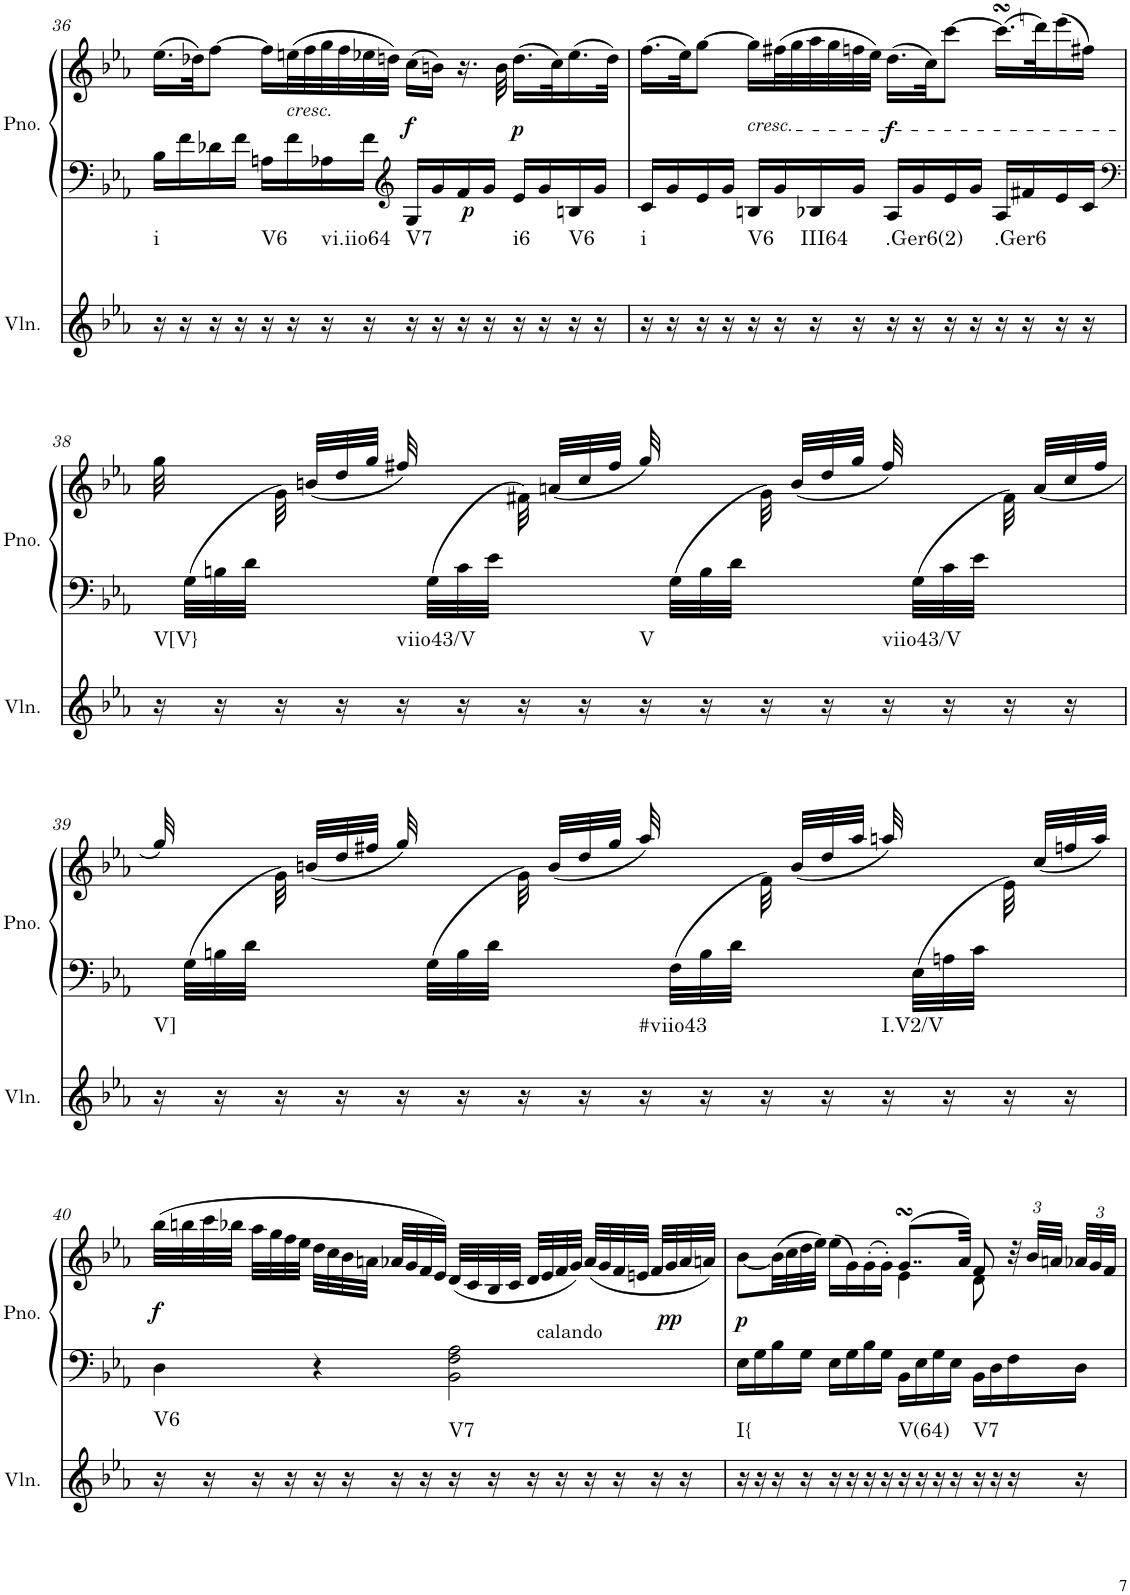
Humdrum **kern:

**kern	**harte	**kern	**kern	**dynam
*part2	*part2	*part1	*part1	*part1
*staff3	*	*staff2	*staff1	*staff1/2
*I"Violin	*	*I"Piano	*	*
*I'Vln.	*	*I'Pno.	*	*
!!LO:PB:g=z
*clefG2	*	*clefF4	*clefG2	*
*k[b-e-a-]	*	*k[b-e-a-]	*k[b-e-a-]	*
*M4/4	*	*M4/4	*M4/4	*
*met(c)	*	*met(c)	*met(c)	*
=36	=36	=36	=36	=36
!	!LO:H:kt=i	!	!	!
16r	N	16B-\LL	(16.ee-\LL	.
16r	.	16f\	.	.
.	.	.	32dd-X\JK)	.
16r	.	16d-X\	[8ff\J	.
16r	.	16f\JJ	.	.
!	!LO:H:kt=V6	!	!	!
16r	N	16An\LL	16ff\LL]	.
!	!	!	!LO:TX:b:i:t=cresc.	!
16r	.	16f\	(32een\L	.
.	.	.	32ff\	.
!	!LO:H:kt=vi.iio64	!	!	!
16r	N	16A-X\	32gg\	.
.	.	.	32ff\	.
16r	.	16f\JJ	32ee-X\	.
.	.	.	32ddn\JJJ)	.
*	*	*clefG2	*	*
!	!LO:H:kt=V7	!	!	!LO:DY:b
16r	N	16G/LL	(16cc\LL	f
16r	.	16g/	16bn\JJ)	.
!	!	!	!	!LO:DY:b=2
16r	.	16f/	16.r	p
16r	.	16g/JJ	.	.
.	.	.	32b\	.
!	!LO:H:kt=i6	!	!	!LO:DY:b
16r	N	16e-/LL	(16.dd\LL	p
16r	.	16g/	.	.
.	.	.	32cc\K)	.
!	!LO:H:kt=V6	!	!	!
16r	N	16Bn/	(16.ee-\	.
16r	.	16g/JJ	.	.
.	.	.	32dd\JJk)	.
=37	=37	=37	=37	=37
!	!LO:H:kt=i	!	!	!
16r	N	16c/LL	(16.ff\LL	.
16r	.	16g/	.	.
.	.	.	32ee-\JK)	.
16r	.	16e-/	[8gg\J	.
16r	.	16g/JJ	.	.
!	!LO:H:kt=V6	!	!LO:TX:b:i:t=cresc.	!
16r	N	16Bn/LL	16gg\LL]	.
16r	.	16g/	(32ff#X\L	.
.	.	.	32gg\	.
!	!LO:H:kt=III64	!	!	!
16r	N	16B-X/	32aa-\	.
.	.	.	32gg\	.
16r	.	16g/JJ	32ffn\	.
.	.	.	32ee-\JJJ)	.
!	!LO:H:kt=.Ger6(2)	!	!	!LO:DY:b
16r	N	16A-/LL	(16.dd\LL	f
16r	.	16g/	.	.
.	.	.	32cc\JK)	.
16r	.	16e-/	[8ccc\J	.
16r	.	16g/JJ	.	.
!	!LO:H:kt=.Ger6	!	!	!
16r	N	16A-/LL	(16.cccsSSS\LL]	.
16r	.	16f#X/	.	.
.	.	.	32ddd\K)	.
16r	.	16e-/	(16eee-\	.
16r	.	16c/JJ	16ff#X\JJ)	.
!!LO:LB:g=z
=38	=38	=38	=38	=38
*	*	*clefF4	*	*
!	!LO:H:kt=V[V}	!	!	!
16r	N	32ryy	32gg\	.
.	.	(32G\LLL	32ryy	.
16r	.	32Bn\	16ryy	.
.	.	32d\JJJ	.	.
16r	.	8ryy	(32g\	.
.	.	.	(32bn/LLL	.
16r	.	.	32dd/	.
.	.	.	32gg/JJJ	.
!	!LO:H:kt=viio43/V	!	!	!
16r	N	32ryy	32ff#X/)	.
.	.	(32G\LLL	32ryy	.
16r	.	32c\	16ryy	.
.	.	32e-\JJJ	.	.
16r	.	8ryy	(32f#X\	.
.	.	.	(32an/LLL	.
16r	.	.	32cc/	.
.	.	.	32ff#/JJJ	.
!	!LO:H:kt=V	!	!	!
16r	N	32ryy	32gg/)	.
.	.	(32G\LLL	32ryy	.
16r	.	32B\	16ryy	.
.	.	32d\JJJ	.	.
16r	.	8ryy	(32g\	.
.	.	.	(32b/LLL	.
16r	.	.	32dd/	.
.	.	.	32gg/JJJ	.
!	!LO:H:kt=viio43/V	!	!	!
16r	N	32ryy	32ff#/)	.
.	.	(32G\LLL	32ryy	.
16r	.	32c\	16ryy	.
.	.	32e-\JJJ	.	.
16r	.	8ryy	(32f#\	.
.	.	.	(32a/LLL	.
16r	.	.	32cc/	.
.	.	.	32ff#/JJJ	.
!!LO:LB:g=z
=39	=39	=39	=39	=39
!	!LO:H:kt=V]	!	!	!
16r	N	32ryy	32gg/)	.
.	.	(32G\LLL	32ryy	.
16r	.	32Bn\	16ryy	.
.	.	32d\JJJ	.	.
16r	.	32ryy	32g\)	.
.	.	32ryy	32bn/LLL	.
16r	.	16ryy	32dd/	.
.	.	.	32ff#X/JJJ	.
16r	.	32ryy	32gg/)	.
.	.	32G\LLL	32ryy	.
16r	.	32B\	16ryy	.
.	.	32d\JJJ	.	.
16r	.	32ryy	(32g\	.
.	.	32ryy	32b/LLL	.
16r	.	16ryy	32dd/	.
.	.	.	32gg/JJJ	.
!	!LO:H:kt=#viio43	!	!	!
16r	N	32ryy	32aa-/)	.
.	.	32F\LLL	32ryy	.
16r	.	32B\	16ryy	.
.	.	32d\JJJ	.	.
16r	.	32ryy	(32f\	.
.	.	32ryy	32b/LLL	.
16r	.	16ryy	32dd/	.
.	.	.	32aa-/JJJ	.
!	!LO:H:kt=I.V2/V	!	!	!
16r	N	32ryy	32aan/)	.
.	.	32E-\LLL	32ryy	.
16r	.	32An\	16ryy	.
.	.	32c\JJJ	.	.
16r	.	32ryy	(32e-\	.
.	.	32ryy	(32cc/LLL	.
16r	.	16ryy	32ffn/	.
.	.	.	32aa/JJJ)	.
!!LO:LB:g=z
=40	=40	=40	=40	=40
!	!LO:H:kt=V6	!	!	!LO:DY:b
16r	N	4D\	32bb-\LLL	f
.	.	.	32bbn\	.
16r	.	.	32ccc\	.
.	.	.	32bb-X\JJJ	.
16r	.	.	32aa-\LLL	.
.	.	.	32gg\	.
16r	.	.	32ff\	.
.	.	.	32ee-\JJJ	.
16r	.	4r	32dd\LLL	.
.	.	.	32cc\	.
16r	.	.	32b-\	.
.	.	.	32an\JJJ	.
16r	.	.	32a-X/LLL	.
.	.	.	32g/	.
16r	.	.	32f/	.
.	.	.	32e-/JJJ)	.
!	!LO:H:kt=V7	!LO:TX:a:t=calando	!	!
16r	N	2BB-\ 2F\ 2A-\	(32d/LLL	.
.	.	.	32c/	.
16r	.	.	32B-/	.
.	.	.	32c/JJJ	.
16r	.	.	32d/LLL	.
.	.	.	32e-/	.
16r	.	.	32f/	.
.	.	.	32g/JJJ)	.
16r	.	.	(32a-/LLL	.
.	.	.	32g/	.
16r	.	.	32f/	.
.	.	.	32en/JJJ	.
16r	.	.	32f/LLL	.
!	!	!	!	!LO:DY:b
.	.	.	32g/	pp
16r	.	.	32a-/	.
.	.	.	32an/JJJ)	.
=41	=41	=41	=41	=41
*	*	*	*^	*
!	!LO:H:kt=I{	!	!	!	!LO:DY:b
16r	N	16E-\LL	[<8b-\L	2ryy	p
16r	.	16G\	.	.	.
16r	.	16B-\	(>32b-\LL]	.	.
.	.	.	32cc\	.	.
16r	.	16G\JJ	32dd\	.	.
.	.	.	32ee-\JJJ)	.	.
16r	.	16E-\LL	(>16ee-\LL	.	.
16r	.	16G\	16g\)	.	.
16r	.	16B-\	(>16g'>\	.	.
16r	.	16G\JJ	16g'>\JJ)	.	.
!	!LO:H:kt=V(64)	!	!	!	!
16r	N	16BB-\LL	(8..gsSsS/L	4e-\	.
16r	.	16E-\	.	.	.
16r	.	16G\	.	.	.
16r	.	16E-\JJ	.	.	.
.	.	.	32a-/Jkk)	.	.
!	!LO:H:kt=V7	!	!	!	!
16r	N	16BB-\LL	8f/	8d\	.
16r	.	16D\	.	.	.
*	*	*	*Xbrackettup	*	*
16r	.	16F\	48r	8ryy	.
.	.	.	48b-/LLL	.	.
.	.	.	48an/JJJ	.	.
16r	.	16D\JJ	48a-X/LLL	.	.
.	.	.	48g/	.	.
.	.	.	48f/JJJ	.	.
*	*	*	*v	*v	*
=	=	=	=	=
*-	*-	*-	*-	*-
